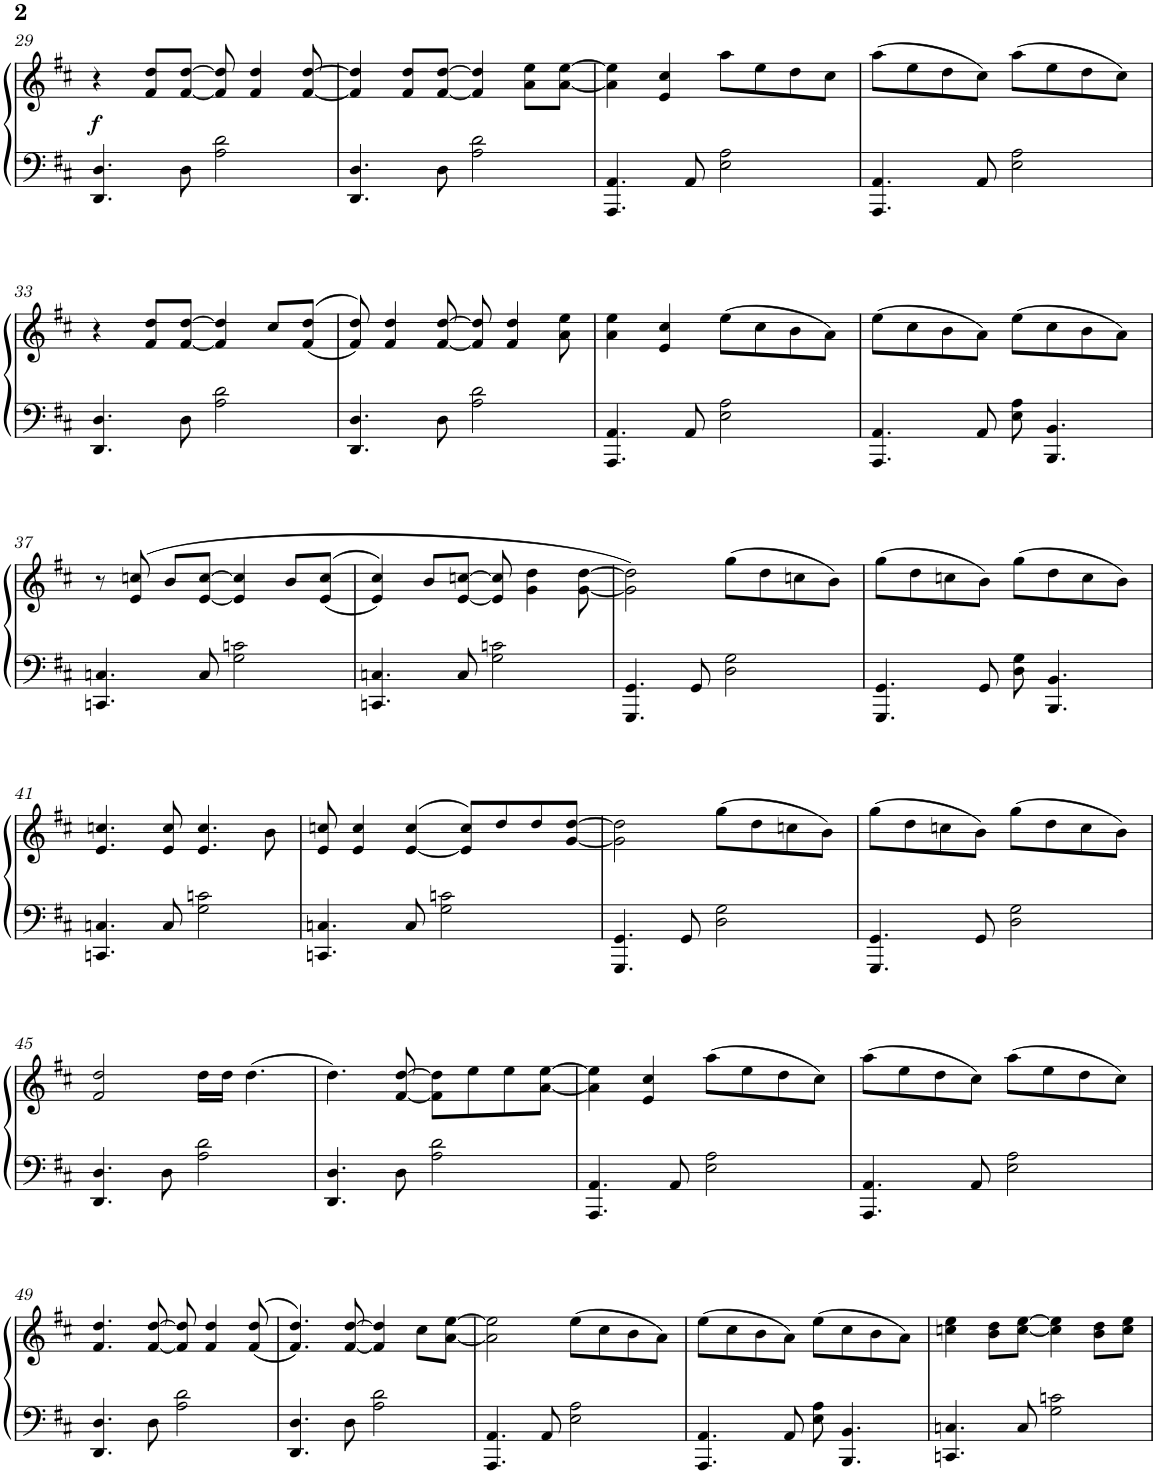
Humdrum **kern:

**kern	**kern	**dynam
*part1	*part1	*part1
*staff2	*staff1	*staff1/2
*I"Piano	*	*
*I'Pno	*	*
!!LO:PB:g=z
*clefF4	*clefG2	*
*k[f#c#]	*k[f#c#]	*
*M4/4	*M4/4	*
=29	=29	=29
!	!	!LO:DY:a=2
4.DD/ 4.D/	4r	f
.	8f#/ 8dd/L	.
8D\	[8f#/ [8dd/J	.
2A\ 2d\	8f#/] 8dd/]	.
.	4f#/ 4dd/	.
.	[8f#/ [8dd/	.
=30	=30	=30
4.DD/ 4.D/	4f#/] 4dd/]	.
.	8f#/ 8dd/L	.
8D\	[<8f#/ [>8dd/J	.
2A\ 2d\	4f#/] 4dd/]	.
.	8a\ 8ee\L	.
.	[<8a\ [>8ee\J	.
=31	=31	=31
4.AAA/ 4.AA/	4a\] 4ee\]	.
.	4e/ 4cc#/	.
8AA/	.	.
2E\ 2A\	8aa\L	.
.	8ee\	.
.	8dd\	.
.	8cc#\J	.
=32	=32	=32
4.AAA/ 4.AA/	(>8aa\L	.
.	8ee\	.
.	8dd\	.
8AA/	8cc#\J)	.
2E\ 2A\	(>8aa\L	.
.	8ee\	.
.	8dd\	.
.	8cc#\J)	.
!!LO:LB:g=z
=33	=33	=33
4.DD/ 4.D/	4r	.
.	8f#/ 8dd/L	.
8D\	[<8f#/ [>8dd/J	.
2A\ 2d\	4f#/] 4dd/]	.
.	8cc#/L	.
.	(>(<8f#/ 8dd/J	.
=34	=34	=34
4.DD/ 4.D/	8f#/ 8dd/))	.
.	4f#/ 4dd/	.
8D\	[<8f#/ [>8dd/	.
2A\ 2d\	8f#/] 8dd/]	.
.	4f#/ 4dd/	.
.	8a\ 8ee\	.
=35	=35	=35
4.AAA/ 4.AA/	4a\ 4ee\	.
.	4e/ 4cc#/	.
8AA/	.	.
2E\ 2A\	(>8ee\L	.
.	8cc#\	.
.	8b\	.
.	8a\J)	.
=36	=36	=36
4.AAA/ 4.AA/	(>8ee\L	.
.	8cc#\	.
.	8b\	.
8AA/	8a\J)	.
8E\ 8A\	(>8ee\L	.
4.BBB/ 4.BB/	8cc#\	.
.	8b\	.
.	8a\J)	.
!!LO:LB:g=z
=37	=37	=37
4.CCn/ 4.Cn/	8r	.
.	(>8e/ 8ccn/	.
.	8b/L	.
8C/	[<8e/ [>8cc/J	.
2G\ 2cn\	4e/] 4cc/]	.
.	8b/L	.
.	(>(<8e/ 8cc/J	.
=38	=38	=38
4.CCn/ 4.Cn/	4e/ 4cc#/))	.
.	8b/L	.
8C/	[<8e/ [>8ccn/J	.
2G\ 2cn\	8e/] 8cc/]	.
.	4g\ 4dd\	.
.	[<8g\ [>8dd\	.
=39	=39	=39
4.GGG/ 4.GG/	2g\] 2dd\])	.
8GG/	.	.
2D\ 2G\	(>8gg\L	.
.	8dd\	.
.	8ccn\	.
.	8b\J)	.
=40	=40	=40
4.GGG/ 4.GG/	(>8gg\L	.
.	8dd\	.
.	8ccn\	.
8GG/	8b\J)	.
8D\ 8G\	(>8gg\L	.
4.BBB/ 4.BB/	8dd\	.
.	8cc\	.
.	8b\J)	.
!!LO:LB:g=z
=41	=41	=41
4.CCn/ 4.Cn/	4.e/ 4.ccn/	.
8C/	8e/ 8cc/	.
2G\ 2cn\	4.e/ 4.cc/	.
.	8b\	.
=42	=42	=42
4.CCn/ 4.Cn/	8e/ 8ccn/	.
.	4e/ 4cc/	.
8C/	(>[<4e/ 4cc/	.
2G\ 2cn\	.	.
.	8e/] 8cc/L)	.
.	8dd/	.
.	8dd/	.
8ryy	[<8g/ [>8dd/J	.
=43	=43	=43
4.GGG/ 4.GG/	2g\] 2dd\]	.
8GG/	.	.
2D\ 2G\	(>8gg\L	.
.	8dd\	.
.	8ccn\	.
.	8b\J)	.
=44	=44	=44
4.GGG/ 4.GG/	(>8gg\L	.
.	8dd\	.
.	8ccn\	.
8GG/	8b\J)	.
2D\ 2G\	(>8gg\L	.
.	8dd\	.
.	8cc\	.
.	8b\J)	.
!!LO:LB:g=z
=45	=45	=45
4.DD/ 4.D/	2f#/ 2dd/	.
8D\	.	.
2A\ 2d\	16dd\LL	.
.	16dd\JJ	.
.	(>4.dd\	.
=46	=46	=46
4.DD/ 4.D/	4.dd\)	.
8D\	[<8f#/ [>8dd/	.
2A\ 2d\	8f#\] 8dd\]L	.
.	8ee\	.
.	8ee\	.
.	[<8a\ [>8ee\J	.
=47	=47	=47
4.AAA/ 4.AA/	4a\] 4ee\]	.
.	4e/ 4cc#/	.
8AA/	.	.
2E\ 2A\	(>8aa\L	.
.	8ee\	.
.	8dd\	.
.	8cc#\J)	.
=48	=48	=48
4.AAA/ 4.AA/	(>8aa\L	.
.	8ee\	.
.	8dd\	.
8AA/	8cc#\J)	.
2E\ 2A\	(>8aa\L	.
.	8ee\	.
.	8dd\	.
.	8cc#\J)	.
!!LO:LB:g=z
=49	=49	=49
4.DD/ 4.D/	4.f#/ 4.dd/	.
8D\	[<8f#/ [>8dd/	.
2A\ 2d\	8f#/] 8dd/]	.
.	4f#/ 4dd/	.
.	(>(<8f#/ 8dd/	.
=50	=50	=50
4.DD/ 4.D/	4.f#/ 4.dd/))	.
8D\	[<8f#/ [>8dd/	.
2A\ 2d\	4f#/] 4dd/]	.
.	8cc#\L	.
.	[<8a\ [>8ee\J	.
=51	=51	=51
4.AAA/ 4.AA/	2a\] 2ee\]	.
8AA/	.	.
2E\ 2A\	(>8ee\L	.
.	8cc#\	.
.	8b\	.
.	8a\J)	.
=52	=52	=52
4.AAA/ 4.AA/	(>8ee\L	.
.	8cc#\	.
.	8b\	.
8AA/	8a\J)	.
8E\ 8A\	(>8ee\L	.
4.BBB/ 4.BB/	8cc#\	.
.	8b\	.
.	8a\J)	.
=53	=53	=53
4.CCn/ 4.Cn/	4ccn\ 4ee\	.
.	8b\ 8dd\L	.
8C/	[<8cc\ [>8ee\J	.
2G\ 2cn\	4cc\] 4ee\]	.
.	8b\ 8dd\L	.
.	8cc\ 8ee\J	.
=	=	=
*-	*-	*-
